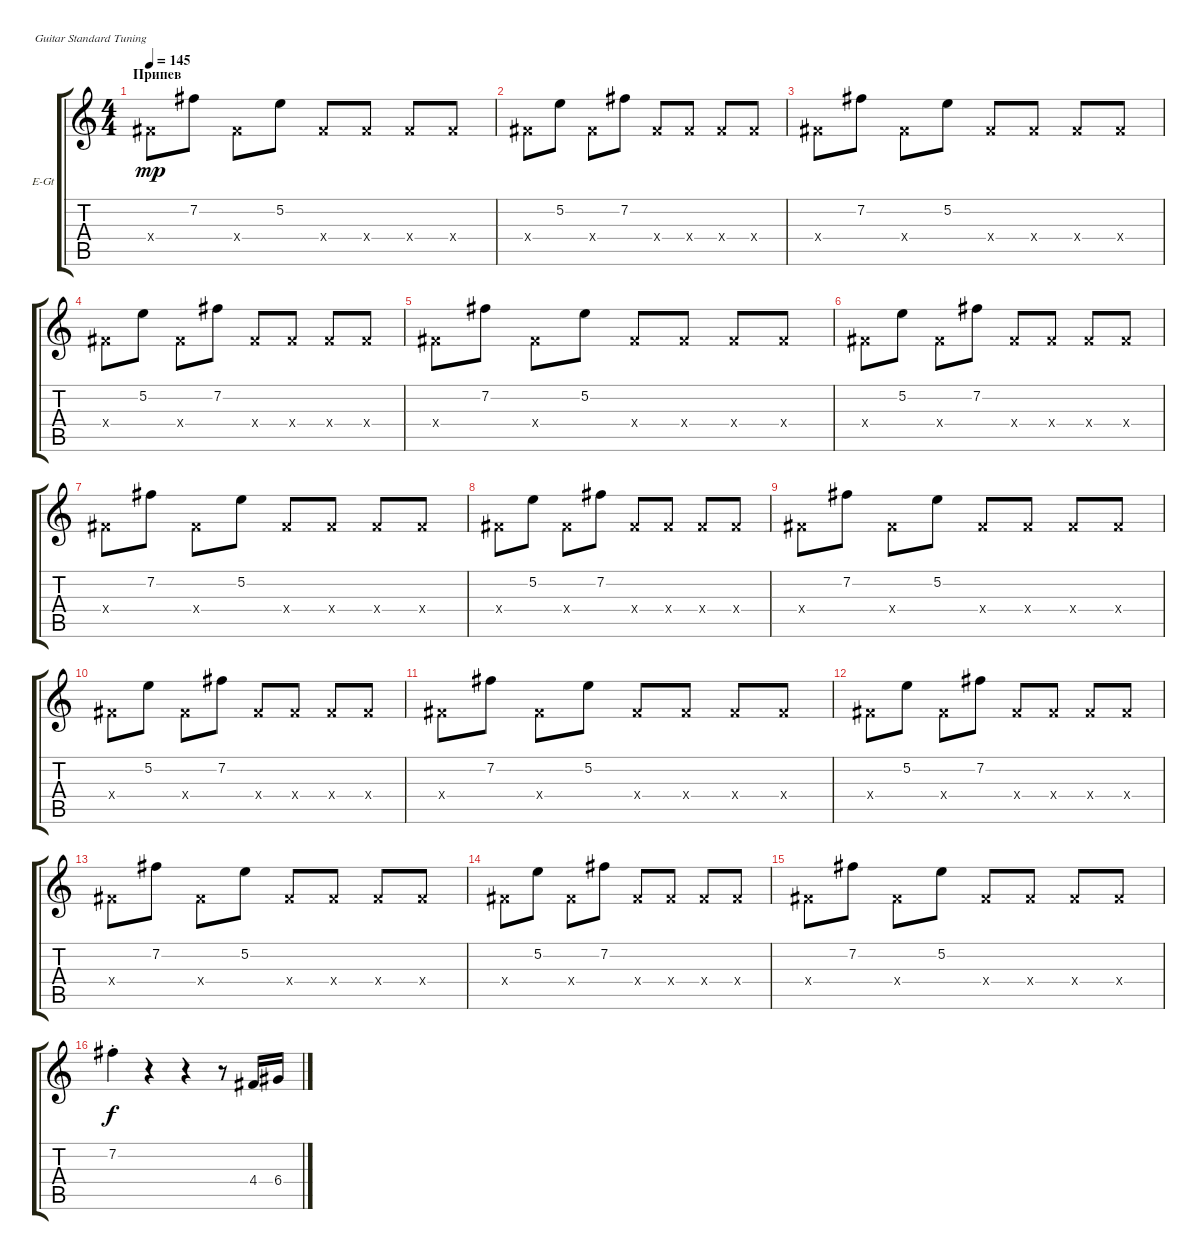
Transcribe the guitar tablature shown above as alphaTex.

\defaultSystemsLayout 4
\bracketExtendMode groupsimilarinstruments
\firstSystemTrackNameOrientation horizontal
\otherSystemsTrackNameOrientation horizontal
\track ("Electric Guitar" "E-Gt") {instrument overdrivenguitar}
\staff {score tabs}
\tuning (E4 B3 G3 D3 A2 E2)
\ts (4 4)
\section ("" "Припев")
\tempo 145
\clef g2
\ks c
4.4{x}.8{dy mp} 7.2.8 4.4{x}.8 5.2.8 4.4{x}.8 4.4{x}.8 4.4{x}.8 4.4{x}.8 |
4.4{x}.8 5.2.8 4.4{x}.8 7.2.8 4.4{x}.8 4.4{x}.8 4.4{x}.8 4.4{x}.8 |
4.4{x}.8 7.2.8 4.4{x}.8 5.2.8 4.4{x}.8 4.4{x}.8 4.4{x}.8 4.4{x}.8 |
4.4{x}.8 5.2.8 4.4{x}.8 7.2.8 4.4{x}.8 4.4{x}.8 4.4{x}.8 4.4{x}.8 |
4.4{x}.8 7.2.8 4.4{x}.8 5.2.8 4.4{x}.8 4.4{x}.8 4.4{x}.8 4.4{x}.8 |
4.4{x}.8 5.2.8 4.4{x}.8 7.2.8 4.4{x}.8 4.4{x}.8 4.4{x}.8 4.4{x}.8 |
4.4{x}.8 7.2.8 4.4{x}.8 5.2.8 4.4{x}.8 4.4{x}.8 4.4{x}.8 4.4{x}.8 |
4.4{x}.8 5.2.8 4.4{x}.8 7.2.8 4.4{x}.8 4.4{x}.8 4.4{x}.8 4.4{x}.8 |
4.4{x}.8 7.2.8 4.4{x}.8 5.2.8 4.4{x}.8 4.4{x}.8 4.4{x}.8 4.4{x}.8 |
4.4{x}.8 5.2.8 4.4{x}.8 7.2.8 4.4{x}.8 4.4{x}.8 4.4{x}.8 4.4{x}.8 |
4.4{x}.8 7.2.8 4.4{x}.8 5.2.8 4.4{x}.8 4.4{x}.8 4.4{x}.8 4.4{x}.8 |
4.4{x}.8 5.2.8 4.4{x}.8 7.2.8 4.4{x}.8 4.4{x}.8 4.4{x}.8 4.4{x}.8 |
4.4{x}.8 7.2.8 4.4{x}.8 5.2.8 4.4{x}.8 4.4{x}.8 4.4{x}.8 4.4{x}.8 |
4.4{x}.8 5.2.8 4.4{x}.8 7.2.8 4.4{x}.8 4.4{x}.8 4.4{x}.8 4.4{x}.8 |
4.4{x}.8 7.2.8 4.4{x}.8 5.2.8 4.4{x}.8 4.4{x}.8 4.4{x}.8 4.4{x}.8 |
7.2{st}.4{dy f} r.4 r.4 r.8 4.4.16 6.4.16
